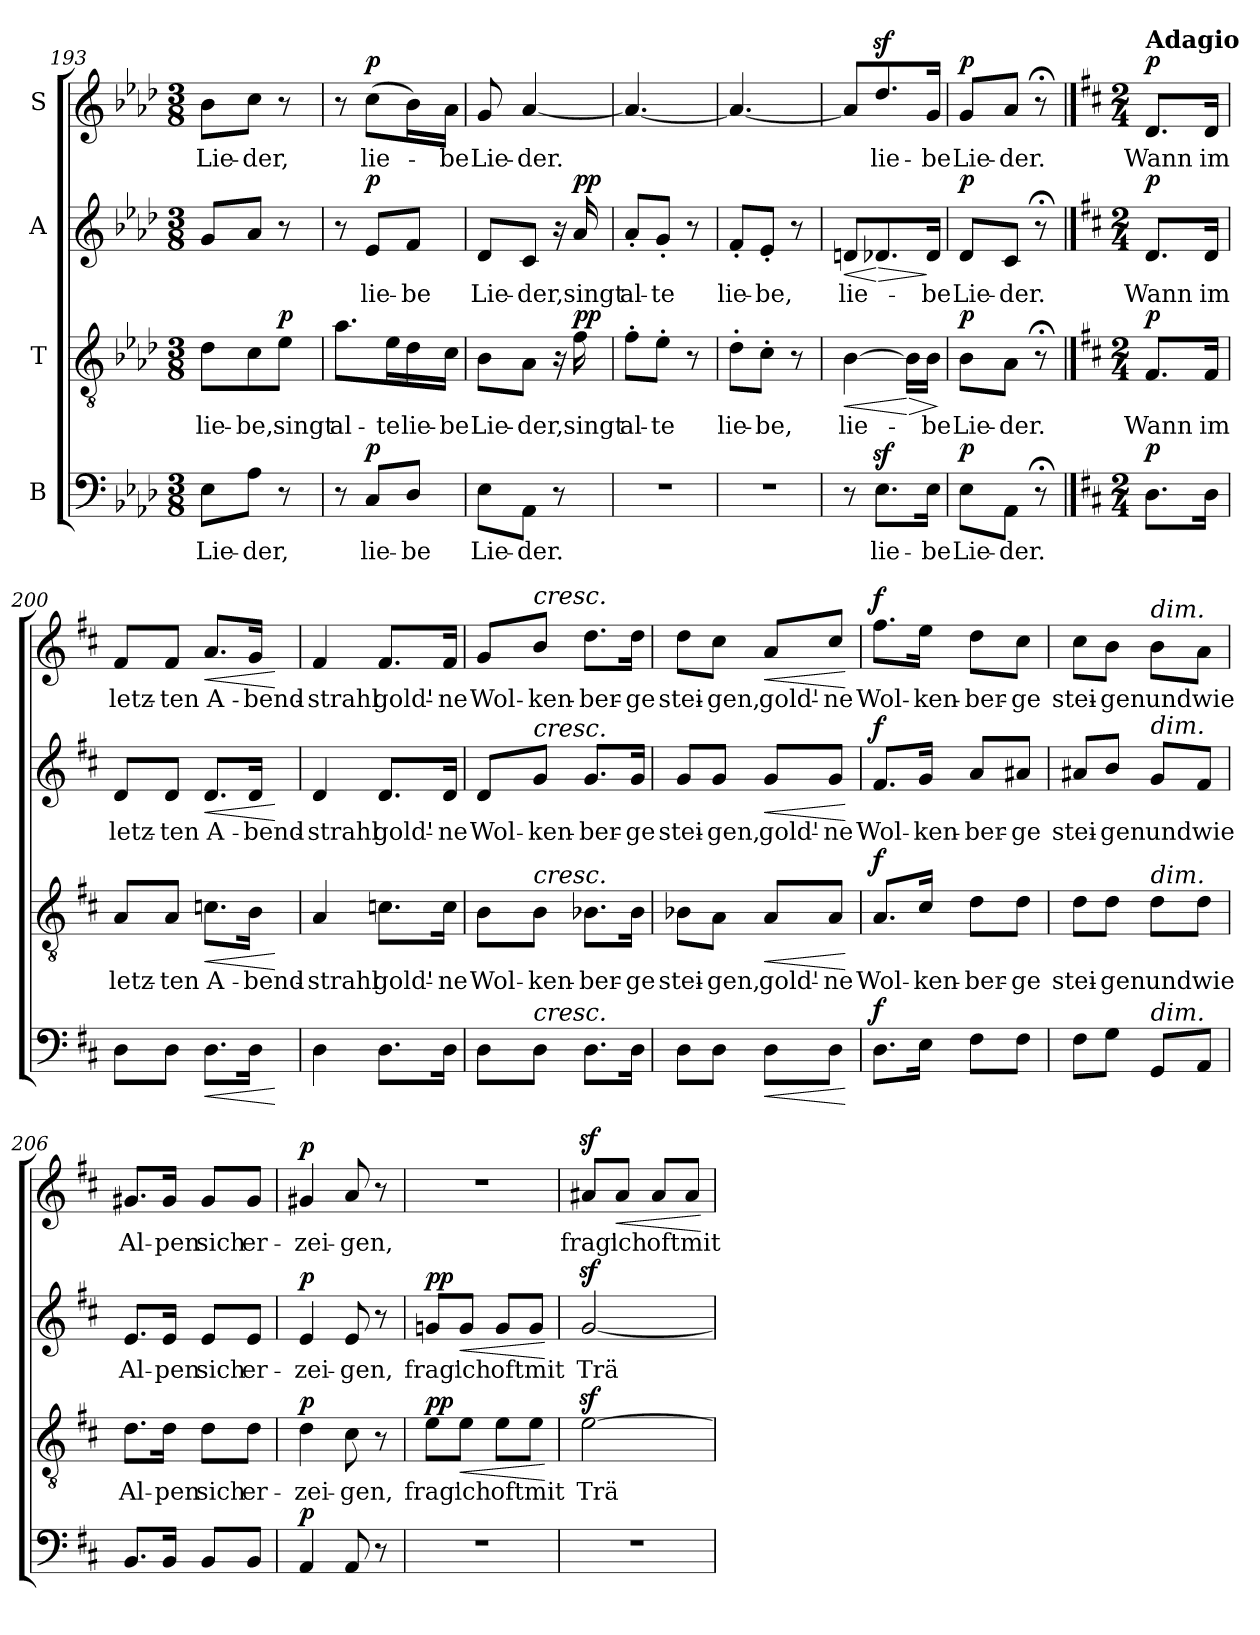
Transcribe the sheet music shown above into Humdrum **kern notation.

**kern	**text	**dynam	**kern	**text	**dynam	**kern	**text	**dynam	**kern	**text	**dynam
*part4	*part4	*part4	*part3	*part3	*part3	*part2	*part2	*part2	*part1	*part1	*part1
*staff4	*staff4	*staff4	*staff3	*staff3	*staff3	*staff2	*staff2	*staff2	*staff1	*staff1	*staff1
*I"B	*	*	*I"T	*	*	*I"A	*	*	*I"S	*	*
*clefF4	*	*	*clefGv2	*	*	*clefG2	*	*	*clefG2	*	*
*k[b-e-a-d-]	*	*	*k[b-e-a-d-]	*	*	*k[b-e-a-d-]	*	*	*k[b-e-a-d-]	*	*
*M3/8	*	*	*M3/8	*	*	*M3/8	*	*	*M3/8	*	*
=193	=193	=193	=193	=193	=193	=193	=193	=193	=193	=193	=193
!	!LO:LY:b	!	!	!LO:LY:b	!	!	!	!	!	!LO:LY:b	!
8E-\L	Lie-	.	8d-\L	lie-	.	8g/L	.	.	8b-\L	Lie-	.
!	!LO:LY:b	!	!	!LO:LY:b	!	!	!	!	!	!LO:LY:b	!
8A-\J	-der,	.	8c\	-be,	.	8a-/J	.	.	8cc\J	-der,	.
!	!	!	!	!LO:LY:b	!LO:DY:b	!	!	!	!	!	!
8r	.	.	8e-\J	singt	p	8r	.	.	8r	.	.
!!LO:PB:g=z
=194	=194	=194	=194	=194	=194	=194	=194	=194	=194	=194	=194
!	!	!	!	!LO:LY:b	!	!	!	!	!	!	!
8r	.	.	8.a-\L	al-	.	8r	.	.	8r	.	.
!	!LO:LY:b	!LO:DY:b	!	!	!	!	!LO:LY:b	!LO:DY:b	!	!LO:LY:b	!LO:DY:b
8C/L	lie-	p	.	.	.	8e-/L	lie-	p	(>8cc\L	lie-	p
!	!	!	!	!LO:LY:b	!	!	!	!	!	!	!
.	.	.	16e-\L	-te	.	.	.	.	.	.	.
!	!LO:LY:b	!	!	!LO:LY:b	!	!	!LO:LY:b	!	!	!	!
8D-/J	-be	.	16d-\	lie-	.	8f/J	-be	.	16b-\L)	.	.
!	!	!	!	!LO:LY:b	!	!	!	!	!	!LO:LY:b	!
.	.	.	16c\JJ	-be	.	.	.	.	16a-\JJ	-be	.
=195	=195	=195	=195	=195	=195	=195	=195	=195	=195	=195	=195
!	!LO:LY:b	!	!	!LO:LY:b	!	!	!LO:LY:b	!	!	!LO:LY:b	!
8E-\L	Lie-	.	8B-\L	Lie-	.	8d-/L	Lie-	.	8g/	Lie-	.
!	!LO:LY:b	!	!	!LO:LY:b	!	!	!LO:LY:b	!	!	!LO:LY:b	!
8AA-\J	-der.	.	8A-\J	-der,	.	8c/J	-der,	.	[4a-/	-der.	.
8r	.	.	16r	.	.	16r	.	.	.	.	.
!	!	!	!	!LO:LY:b	!LO:DY:b	!	!LO:LY:b	!LO:DY:b	!	!	!
.	.	.	16f\	singt	pp	16a-/	singt	pp	.	.	.
=196	=196	=196	=196	=196	=196	=196	=196	=196	=196	=196	=196
!	!	!	!	!LO:LY:b	!	!	!LO:LY:b	!	!	!	!
4.r	.	.	8f'\L	al-	.	8a-'/L	al-	.	4.a-/_	.	.
!	!	!	!	!LO:LY:b	!	!	!LO:LY:b	!	!	!	!
.	.	.	8e-'\J	-te	.	8g'/J	-te	.	.	.	.
.	.	.	8r	.	.	8r	.	.	.	.	.
=197	=197	=197	=197	=197	=197	=197	=197	=197	=197	=197	=197
!	!	!	!	!LO:LY:b	!	!	!LO:LY:b	!	!	!	!
4.r	.	.	8d-'\L	lie-	.	8f'/L	lie-	.	4.a-/_	.	.
!	!	!	!	!LO:LY:b	!	!	!LO:LY:b	!	!	!	!
.	.	.	8c'\J	-be,	.	8e-'/J	-be,	.	.	.	.
.	.	.	8r	.	.	8r	.	.	.	.	.
=198	=198	=198	=198	=198	=198	=198	=198	=198	=198	=198	=198
!	!	!	!	!LO:LY:b	!LO:HP:b	!	!LO:LY:b	!LO:HP:b	!	!	!
8r	.	.	[4B-\	lie-	<	8dn/L	lie-	<	8a-/L]	.	.
!	!LO:LY:b	!	!	!	!	!	!	!LO:HP:n=1:b	!	!LO:LY:b	!
8.E-z<\L	lie-	.	.	.	.	8.d-X/	.	[ >	8.dd-z</	lie-	.
!	!	!	!	!	!LO:HP:n=1:b	!	!	!	!	!	!
.	.	.	16B-\LL]	.	[ >	.	.	.	.	.	.
!	!LO:LY:b	!	!	!LO:LY:b	!	!	!LO:LY:b	!	!	!LO:LY:b	!
16E-\Jk	-be	.	16B-\JJ	-be	.	16d-/Jk	-be	]	16g/Jk	-be	.
.	.	.	.	.	]	.	.	.	.	.	.
=199	=199	=199	=199	=199	=199	=199	=199	=199	=199	=199	=199
!	!LO:LY:b	!LO:DY:b	!	!LO:LY:b	!LO:DY:b	!	!LO:LY:b	!LO:DY:b	!	!LO:LY:b	!LO:DY:b
8E-\L	Lie-	p	8B-\L	Lie-	p	8d-/L	Lie-	p	8g/L	Lie-	p
!	!LO:LY:b	!	!	!LO:LY:b	!	!	!LO:LY:b	!	!	!LO:LY:b	!
8AA-\J	-der.	.	8A-\J	-der.	.	8c/J	-der.	.	8a-/J	-der.	.
8r;<	.	.	8r;<	.	.	8r;<	.	.	8r;<	.	.
!!LO:PB:g=z
==199X6	==199X6	==199X6	==199X6	==199X6	==199X6	==199X6	==199X6	==199X6	==199X6	==199X6	==199X6
*k[f#c#]	*	*	*k[f#c#]	*	*	*k[f#c#]	*	*	*k[f#c#]	*	*
*M2/4	*	*	*M2/4	*	*	*M2/4	*	*	*M2/4	*	*
!	!	!	!	!	!	!	!	!	!LO:TX:a:B:t=Adagio	!	!
!	!	!LO:DY:b	!	!LO:LY:b	!LO:DY:b	!	!LO:LY:b	!LO:DY:b	!	!LO:LY:b	!LO:DY:b
8.D\L	.	p	8.F#/L	Wann	p	8.d/L	Wann	p	8.d/L	Wann	p
!	!	!	!	!LO:LY:b	!	!	!LO:LY:b	!	!	!LO:LY:b	!
16D\Jk	.	.	16F#/Jk	im	.	16d/Jk	im	.	16d/Jk	im	.
=200	=200	=200	=200	=200	=200	=200	=200	=200	=200	=200	=200
!	!	!	!	!LO:LY:b	!	!	!LO:LY:b	!	!	!LO:LY:b	!
8D\L	.	.	8A/L	letz-	.	8d/L	letz-	.	8f#/L	letz-	.
!	!	!	!	!LO:LY:b	!	!	!LO:LY:b	!	!	!LO:LY:b	!
8D\J	.	.	8A/J	-ten	.	8d/J	-ten	.	8f#/J	-ten	.
!	!	!LO:HP:b	!	!LO:LY:b	!LO:HP:b	!	!LO:LY:b	!LO:HP:b	!	!LO:LY:b	!LO:HP:b
8.D\L	.	<	8.cn\L	A-	<	8.d/L	A-	<	8.a/L	A-	<
!	!	!	!	!LO:LY:b	!	!	!LO:LY:b	!	!	!LO:LY:b	!
16D\Jk	.	.	16B\Jk	-bend-	.	16d/Jk	-bend-	.	16g/Jk	-bend-	.
.	.	[	.	.	[	.	.	[	.	.	[
=201	=201	=201	=201	=201	=201	=201	=201	=201	=201	=201	=201
!	!	!	!	!LO:LY:b	!	!	!LO:LY:b	!	!	!LO:LY:b	!
4D\	.	.	4A/	-strahl	.	4d/	-strahl	.	4f#/	-strahl	.
!	!	!	!	!LO:LY:b	!	!	!LO:LY:b	!	!	!LO:LY:b	!
8.D\L	.	.	8.cn\L	gold'-	.	8.d/L	gold'-	.	8.f#/L	gold'-	.
!	!	!	!	!LO:LY:b	!	!	!LO:LY:b	!	!	!LO:LY:b	!
16D\Jk	.	.	16c\Jk	-ne	.	16d/Jk	-ne	.	16f#/Jk	-ne	.
=202	=202	=202	=202	=202	=202	=202	=202	=202	=202	=202	=202
!	!	!	!	!LO:LY:b	!	!	!LO:LY:b	!	!	!LO:LY:b	!
8D\L	.	.	8B\L	Wol-	.	8d/L	Wol-	.	8g/L	Wol-	.
!	!	!	!	!	!	!	!	!	!LO:TX:a:i:t=cresc.	!	!
!	!	!	!	!	!	!LO:TX:a:i:t=cresc.	!	!	!	!	!
!	!	!	!LO:TX:a:i:t=cresc.	!	!	!	!	!	!	!	!
!LO:TX:a:i:t=cresc.	!	!	!	!	!	!	!	!	!	!	!
!	!	!	!	!LO:LY:b	!	!	!LO:LY:b	!	!	!LO:LY:b	!
8D\J	.	.	8B\J	-ken-	.	8g/J	-ken-	.	8b/J	-ken-	.
!	!	!	!	!LO:LY:b	!	!	!LO:LY:b	!	!	!LO:LY:b	!
8.D\L	.	.	8.B-X\L	-ber-	.	8.g/L	-ber-	.	8.dd\L	-ber-	.
!	!	!	!	!LO:LY:b	!	!	!LO:LY:b	!	!	!LO:LY:b	!
16D\Jk	.	.	16B-\Jk	-ge	.	16g/Jk	-ge	.	16dd\Jk	-ge	.
=203	=203	=203	=203	=203	=203	=203	=203	=203	=203	=203	=203
!	!	!	!	!LO:LY:b	!	!	!LO:LY:b	!	!	!LO:LY:b	!
8D\L	.	.	8B-X\L	stei-	.	8g/L	stei-	.	8dd\L	stei-	.
!	!	!	!	!LO:LY:b	!	!	!LO:LY:b	!	!	!LO:LY:b	!
8D\J	.	.	8A\J	-gen,	.	8g/J	-gen,	.	8cc#\J	-gen,	.
!	!	!LO:HP:b	!	!LO:LY:b	!LO:HP:b	!	!LO:LY:b	!LO:HP:b	!	!LO:LY:b	!LO:HP:b
8D\L	.	<	8A/L	gold'-	<	8g/L	gold'-	<	8a/L	gold'-	<
!	!	!	!	!LO:LY:b	!	!	!LO:LY:b	!	!	!LO:LY:b	!
8D\J	.	.	8A/J	-ne	.	8g/J	-ne	.	8cc#/J	-ne	.
.	.	[	.	.	[	.	.	[	.	.	[
!!LO:LB:g=z
=204	=204	=204	=204	=204	=204	=204	=204	=204	=204	=204	=204
!	!	!LO:DY:b	!	!LO:LY:b	!LO:DY:b	!	!LO:LY:b	!LO:DY:b	!	!LO:LY:b	!LO:DY:b
8.D\L	.	f	8.A/L	Wol-	f	8.f#/L	Wol-	f	8.ff#\L	Wol-	f
!	!	!	!	!LO:LY:b	!	!	!LO:LY:b	!	!	!LO:LY:b	!
16E\Jk	.	.	16c#/Jk	-ken-	.	16g/Jk	-ken-	.	16ee\Jk	-ken-	.
!	!	!	!	!LO:LY:b	!	!	!LO:LY:b	!	!	!LO:LY:b	!
8F#\L	.	.	8d\L	-ber-	.	8a/L	-ber-	.	8dd\L	-ber-	.
!	!	!	!	!LO:LY:b	!	!	!LO:LY:b	!	!	!LO:LY:b	!
8F#\J	.	.	8d\J	-ge	.	8a#X/J	-ge	.	8cc#\J	-ge	.
=205	=205	=205	=205	=205	=205	=205	=205	=205	=205	=205	=205
!	!	!	!	!LO:LY:b	!	!	!LO:LY:b	!	!	!LO:LY:b	!
8F#\L	.	.	8d\L	stei-	.	8a#X/L	stei-	.	8cc#\L	stei-	.
!	!	!	!	!LO:LY:b	!	!	!LO:LY:b	!	!	!LO:LY:b	!
8G\J	.	.	8d\J	-gen	.	8b/J	-gen	.	8b\J	-gen	.
!	!	!	!	!	!	!	!	!	!LO:TX:a:i:t=dim.	!	!
!	!	!	!	!	!	!LO:TX:a:i:t=dim.	!	!	!	!	!
!	!	!	!LO:TX:a:i:t=dim.	!	!	!	!	!	!	!	!
!LO:TX:a:i:t=dim.	!	!	!	!	!	!	!	!	!	!	!
!	!	!	!	!LO:LY:b	!	!	!LO:LY:b	!	!	!LO:LY:b	!
8GG/L	.	.	8d\L	und	.	8g/L	und	.	8b\L	und	.
!	!	!	!	!LO:LY:b	!	!	!LO:LY:b	!	!	!LO:LY:b	!
8AA/J	.	.	8d\J	wie	.	8f#/J	wie	.	8a\J	wie	.
=206	=206	=206	=206	=206	=206	=206	=206	=206	=206	=206	=206
!	!	!	!	!LO:LY:b	!	!	!LO:LY:b	!	!	!LO:LY:b	!
8.BB/L	.	.	8.d\L	Al-	.	8.e/L	Al-	.	8.g#X/L	Al-	.
!	!	!	!	!LO:LY:b	!	!	!LO:LY:b	!	!	!LO:LY:b	!
16BB/Jk	.	.	16d\Jk	-pen	.	16e/Jk	-pen	.	16g#/Jk	-pen	.
!	!	!	!	!LO:LY:b	!	!	!LO:LY:b	!	!	!LO:LY:b	!
8BB/L	.	.	8d\L	sich	.	8e/L	sich	.	8g#/L	sich	.
!	!	!	!	!LO:LY:b	!	!	!LO:LY:b	!	!	!LO:LY:b	!
8BB/J	.	.	8d\J	er-	.	8e/J	er-	.	8g#/J	er-	.
=207	=207	=207	=207	=207	=207	=207	=207	=207	=207	=207	=207
!	!	!LO:DY:b	!	!LO:LY:b	!LO:DY:b	!	!LO:LY:b	!LO:DY:b	!	!LO:LY:b	!LO:DY:b
4AA/	.	p	4d\	-zei-	p	4e/	-zei-	p	4g#X/	-zei-	p
!	!	!	!	!LO:LY:b	!	!	!LO:LY:b	!	!	!LO:LY:b	!
8AA/	.	.	8c#\	-gen,	.	8e/	-gen,	.	8a/	-gen,	.
8r	.	.	8r	.	.	8r	.	.	8r	.	.
=208	=208	=208	=208	=208	=208	=208	=208	=208	=208	=208	=208
!	!	!	!	!LO:LY:b	!LO:DY:b	!	!LO:LY:b	!LO:DY:b	!	!	!
2r	.	.	8e\L	frag'	pp	8gn/L	frag'	pp	2r	.	.
!	!	!	!	!LO:LY:b	!LO:HP:b	!	!LO:LY:b	!LO:HP:b	!	!	!
.	.	.	8e\J	ich	<	8g/J	ich	<	.	.	.
!	!	!	!	!LO:LY:b	!	!	!LO:LY:b	!	!	!	!
.	.	.	8e\L	oft	.	8g/L	oft	.	.	.	.
!	!	!	!	!LO:LY:b	!	!	!LO:LY:b	!	!	!	!
.	.	.	8e\J	mit	.	8g/J	mit	.	.	.	.
.	.	.	.	.	[	.	.	[	.	.	.
!!LO:PB:g=z
=209	=209	=209	=209	=209	=209	=209	=209	=209	=209	=209	=209
!	!	!	!	!LO:LY:b	!	!	!LO:LY:b	!	!	!LO:LY:b	!
2r	.	.	[2ez<\	Trä-	.	[2gz</	Trä-	.	8a#Xz</L	frag'	.
!	!	!	!	!	!	!	!	!	!	!LO:LY:b	!LO:HP:b
.	.	.	.	.	.	.	.	.	8a#/J	ich	<
!	!	!	!	!	!	!	!	!	!	!LO:LY:b	!
.	.	.	.	.	.	.	.	.	8a#/L	oft	.
!	!	!	!	!	!	!	!	!	!	!LO:LY:b	!
.	.	.	.	.	.	.	.	.	8a#/J	mit	.
.	.	.	.	.	.	.	.	.	.	.	[
=	=	=	=	=	=	=	=	=	=	=	=
*-	*-	*-	*-	*-	*-	*-	*-	*-	*-	*-	*-
